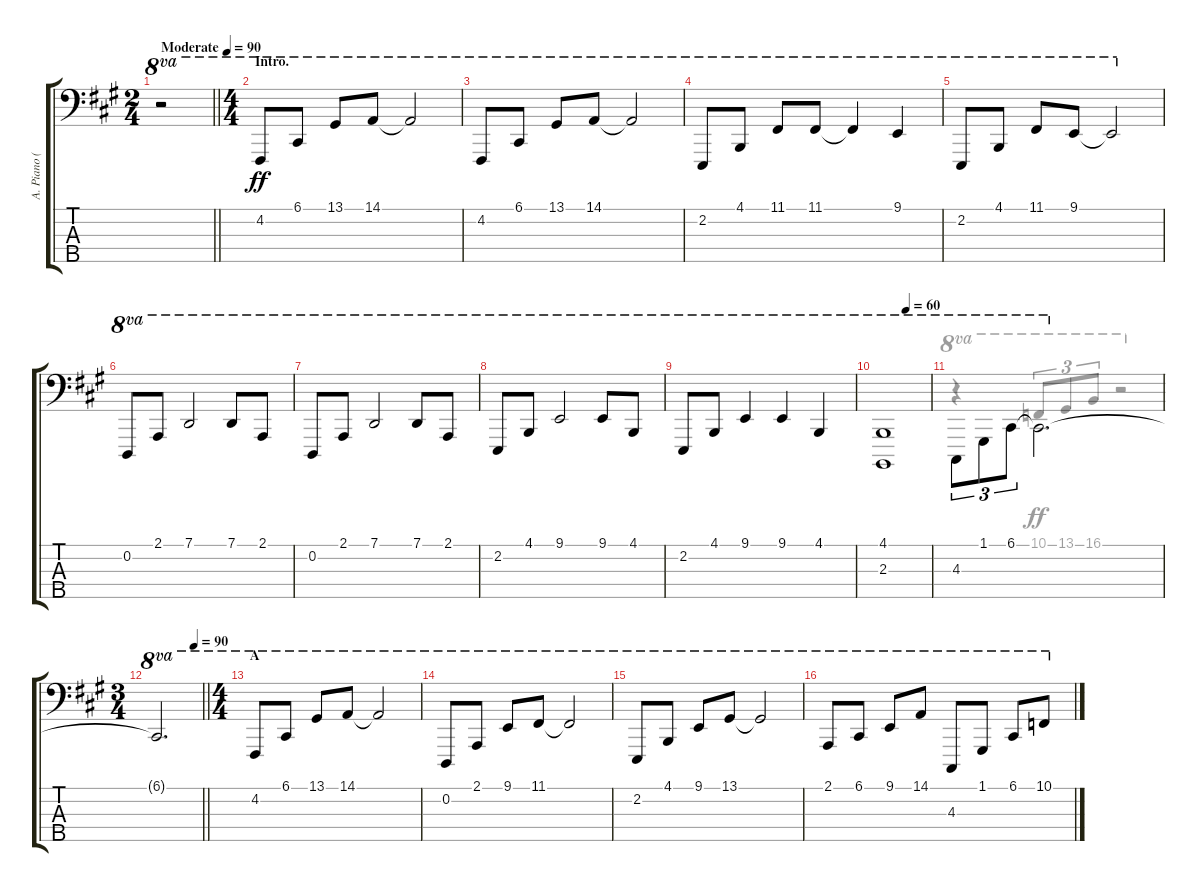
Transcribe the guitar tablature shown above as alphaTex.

\track ("A. Piano (Left Hand)" "A. Piano (") {instrument acousticgrandpiano}
\staff {score tabs}
\tuning (G2 D2 A1 E1 B0) {hide}
\voice
\ts (2 4)
\tempo (90 "Moderate")
\clef f4
\barLineRight lightlight
\ks a
r.2{ot 8va dy ff instrument acousticgrandpiano} |
\ts (4 4)
\section ("" "Intro.")
4.2.8{ot 8va} 6.1.8{ot 8va} 13.1.8{ot 8va} 14.1.8{ot 8va} 14.1{t}.2{ot 8va} |
4.2.8{ot 8va} 6.1.8{ot 8va} 13.1.8{ot 8va} 14.1.8{ot 8va} 14.1{t}.2{ot 8va} |
2.2.8{ot 8va} 4.1.8{ot 8va} 11.1.8{ot 8va} 11.1.8{ot 8va} 11.1{t}.4{ot 8va} 9.1.4{ot 8va} |
2.2.8{ot 8va} 4.1.8{ot 8va} 11.1.8{ot 8va} 9.1.8{ot 8va} 9.1{t}.2{ot 8va} |
0.2.8{ot 8va} 2.1.8{ot 8va} 7.1.2{ot 8va} 7.1.8{ot 8va} 2.1.8{ot 8va} |
0.2.8{ot 8va} 2.1.8{ot 8va} 7.1.2{ot 8va} 7.1.8{ot 8va} 2.1.8{ot 8va} |
2.2.8{ot 8va} 4.1.8{ot 8va} 9.1.2{ot 8va} 9.1.8{ot 8va} 4.1.8{ot 8va} |
2.2.8{ot 8va} 4.1.8{ot 8va} 9.1.4{ot 8va} 9.1.4{ot 8va} 4.1.4{ot 8va} |
\tempo (60 0.5)
(4.1 2.3).1{ot 8va} |
4.3.8{tu (3 2) ot 8va beam Down} 1.1.8{tu (3 2) ot 8va beam Down} 6.1.8{tu (3 2) ot 8va beam Down} 6.1{t}.2{d ot 8va beam Down} |
\ts (3 4)
\tempo (90 0.8333333333333334)
\barLineRight lightlight
6.1{t}.2{d ot 8va} |
\ts (4 4)
\section ("" "A")
4.2.8{ot 8va} 6.1.8{ot 8va} 13.1.8{ot 8va} 14.1.8{ot 8va} 14.1{t}.2{ot 8va} |
0.2.8{ot 8va} 2.1.8{ot 8va} 9.1.8{ot 8va} 11.1.8{ot 8va} 11.1{t}.2{ot 8va} |
2.2.8{ot 8va} 4.1.8{ot 8va} 9.1.8{ot 8va} 13.1.8{ot 8va} 13.1{t}.2{ot 8va} |
2.1.8{ot 8va} 6.1.8{ot 8va} 9.1.8{ot 8va} 14.1.8{ot 8va} 4.3.8{ot 8va} 1.1.8{ot 8va} 6.1.8{ot 8va} 10.1.8{ot 8va}
\voice
\clef f4
\ottava regular
\simile none
\barLineRight lightlight
\ks a
|
|
|
|
|
|
|
|
|
|
r.4{ot 8va} 10.1.8{tu (3 2) ot 8va beam Up} 13.1.8{tu (3 2) ot 8va beam Up} 16.1.8{tu (3 2) ot 8va beam Up} r.2{ot 8va} |
\barLineRight lightlight
|
|
|
|
